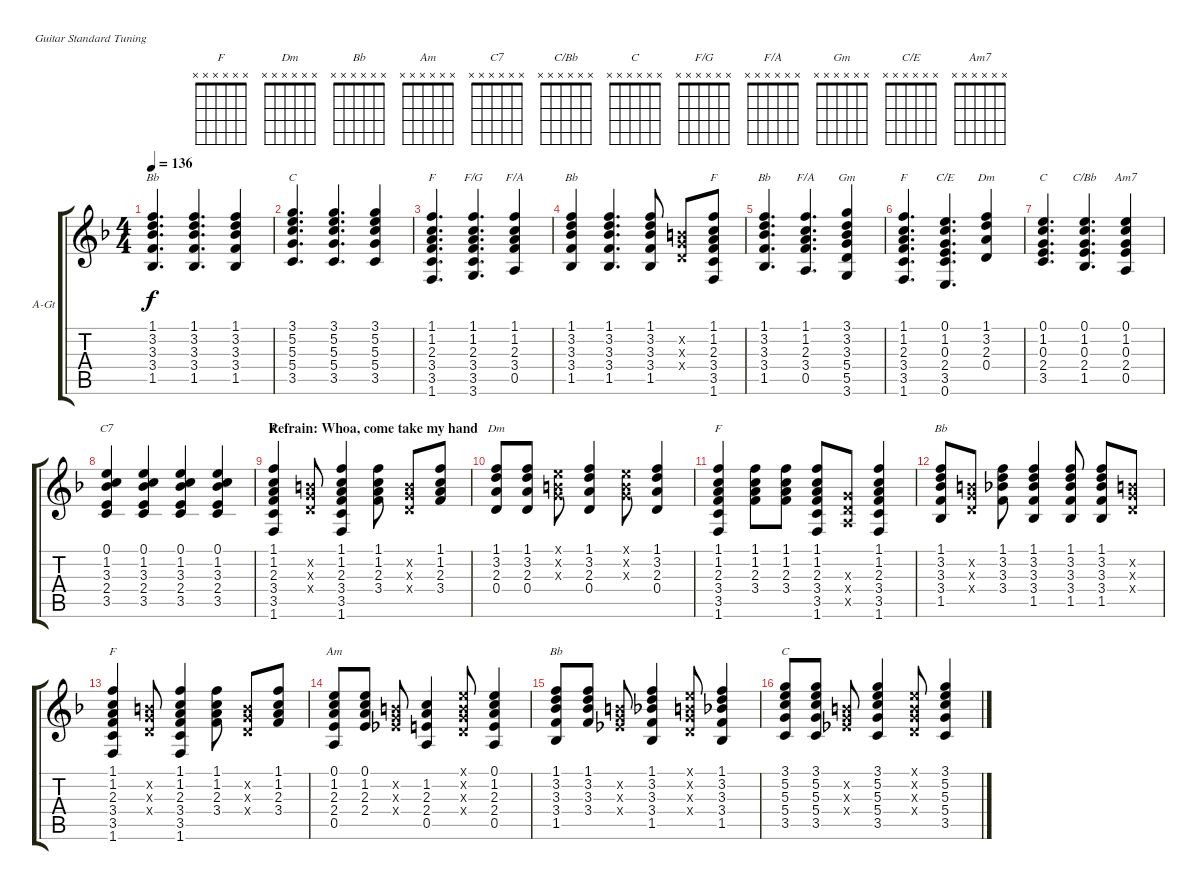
\bracketExtendMode groupsimilarinstruments
\firstSystemTrackNameOrientation horizontal
\otherSystemsTrackNameOrientation horizontal
\track ("Acoustic Guitar" "A-Gt") {instrument acousticguitarsteel}
\staff {score tabs}
\tuning (E4 B3 G3 D3 A2 E2)
\chord ("F" x x x x x x)
\chord ("Dm" x x x x x x)
\chord ("Bb" x x x x x x)
\chord ("Am" x x x x x x)
\chord ("C7" x x x x x x)
\chord ("C/Bb" x x x x x x)
\chord ("C" x x x x x x)
\chord ("F/G" x x x x x x)
\chord ("F/A" x x x x x x)
\chord ("Gm" x x x x x x)
\chord ("C/E" x x x x x x)
\chord ("Am7" x x x x x x)
\ts (4 4)
\tempo 136
\clef g2
\ks f
(1.1 3.2 3.3 3.4 1.5).4{d ch "Bb" dy f} (1.1 3.2 3.3 3.4 1.5).4{d} (1.1 3.2 3.3 3.4 1.5).4 |
(3.1 5.2 5.3 5.4 3.5).4{d ch "C"} (3.1 5.2 5.3 5.4 3.5).4{d} (3.1 5.2 5.3 5.4 3.5).4 |
(1.1 1.2 2.3 3.4 3.5 1.6).4{d ch "F"} (1.1 1.2 2.3 3.4 3.5 3.6).4{d ch "F/G"} (1.1 1.2 2.3 3.4 0.5).4{ch "F/A"} |
(1.1 3.2 3.3 3.4 1.5).4{ch "Bb"} (1.1 3.2 3.3 3.4 1.5).4{d} (1.1 3.2 3.3 3.4 1.5).8 (0.2{x} 0.3{x} 0.4{x}).8 (1.1 1.2 2.3 3.4 3.5 1.6).8{ch "F"} |
(1.1 3.2 3.3 3.4 1.5).4{d ch "Bb"} (1.1 1.2 2.3 3.4 0.5).4{d ch "F/A"} (3.1 3.2 3.3 5.4 5.5 3.6).4{ch "Gm"} |
(1.1 1.2 2.3 3.4 3.5 1.6).4{d ch "F"} (0.1 1.2 0.3 2.4 3.5 0.6).4{d ch "C/E"} (1.1 3.2 2.3 0.4).4{ch "Dm"} |
(0.1 1.2 0.3 2.4 3.5).4{d ch "C"} (0.1 1.2 0.3 2.4 1.5).4{d ch "C/Bb"} (0.1 1.2 0.3 2.4 0.5).4{ch "Am7"} |
(0.1 1.2 3.3 2.4 3.5).4{ch "C7"} (0.1 1.2 3.3 2.4 3.5).4 (0.1 1.2 3.3 2.4 3.5).4 (0.1 1.2 3.3 2.4 3.5).4 |
\section ("" "Refrain: Whoa, come take my hand")
(1.1 1.2 2.3 3.4 3.5 1.6).4{ch "F"} (0.2{x} 0.3{x} 0.4{x}).8 (1.1 1.2 2.3 3.4 3.5 1.6).4 (1.1 1.2 2.3 3.4).8 (0.2{x} 0.3{x} 0.4{x}).8 (1.1 1.2 2.3 3.4).8 |
(1.1 3.2 2.3 0.4).8{ch "Dm"} (1.1 3.2 2.3 0.4).8 (0.1{x} 0.2{x} 0.3{x}).8 (1.1 3.2 2.3 0.4).4 (0.1{x} 0.2{x} 0.3{x}).8 (1.1 3.2 2.3 0.4).4 |
(1.1 1.2 2.3 3.4 3.5 1.6).4{ch "F"} (1.1 1.2 2.3 3.4).8 (1.1 1.2 2.3 3.4).8 (1.1 1.2 2.3 3.4 3.5 1.6).8 (0.3{x} 0.4{x} 0.5{x}).8 (1.1 1.2 2.3 3.4 3.5 1.6).4 |
(1.1 3.2 3.3 3.4 1.5).8{ch "Bb"} (0.2{x} 0.3{x} 0.4{x}).8 (1.1 3.2 3.3 3.4).8 (1.1 3.2 3.3 3.4 1.5).4 (1.1 3.2 3.3 3.4 1.5).8 (1.1 3.2 3.3 3.4 1.5).8 (0.2{x} 0.3{x} 0.4{x}).8 |
(1.1 1.2 2.3 3.4 3.5 1.6).4{ch "F"} (0.2{x} 0.3{x} 0.4{x}).8 (1.1 1.2 2.3 3.4 3.5 1.6).4 (1.1 1.2 2.3 3.4).8 (0.2{x} 0.3{x} 0.4{x}).8 (1.1 1.2 2.3 3.4).8 |
(0.1 1.2 2.3 2.4 0.5).8{ch "Am"} (0.1 1.2 2.3 2.4).8 (0.2{x} 0.3{x} 1.4{x}).8 (1.2 2.3 2.4 0.5).4 (0.1{x} 0.2{x} 0.3{x} 0.4{x}).8 (0.1 1.2 2.3 2.4 0.5).4 |
(1.1 3.2 3.3 3.4 1.5).8{ch "Bb"} (1.1 3.2 3.3 3.4).8 (0.2{x} 0.3{x} 1.4{x}).8 (1.1 3.2 3.3 3.4 1.5).4 (0.1{x} 0.2{x} 0.3{x} 0.4{x}).8 (1.1 3.2 3.3 3.4 1.5).4 |
(3.1 5.2 5.3 5.4 3.5).8{ch "C"} (3.1 5.2 5.3 5.4 3.5).8 (0.2{x} 0.3{x} 1.4{x}).8 (3.1 5.2 5.3 5.4 3.5).4 (0.1{x} 0.2{x} 0.3{x} 0.4{x}).8 (3.1 5.2 5.3 5.4 3.5).4
